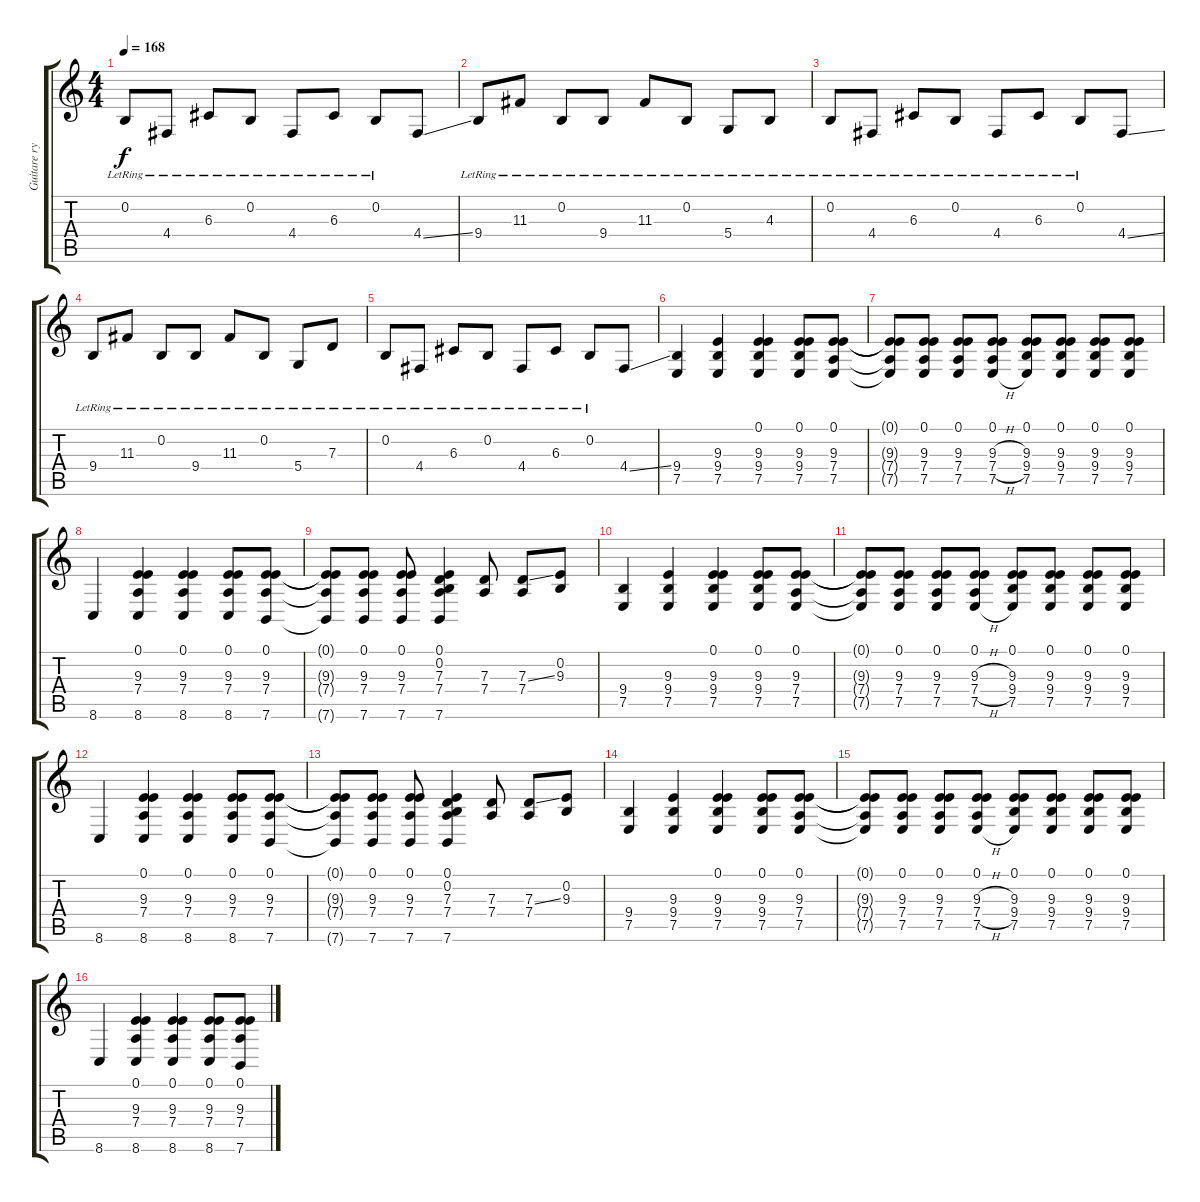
\track ("Guitare rythmique" "Guitare ry") {instrument fx4atmosphere}
\staff {score tabs}
\tuning (E4 B3 G3 D3 A2 E2) {hide}
\ts (4 4)
\tempo 168
\clef g2
\ks c
0.2{lr}.8{dy f} 4.4{lr}.8 6.3{lr}.8 0.2{lr}.8 4.4{lr}.8 6.3{lr}.8 0.2{lr}.8 4.4{ss}.8 |
9.4{lr}.8 11.3{lr}.8 0.2{lr}.8 9.4{lr}.8 11.3{lr}.8 0.2{lr}.8 5.4{lr}.8 4.3{lr}.8 |
0.2{lr}.8 4.4{lr}.8 6.3{lr}.8 0.2{lr}.8 4.4{lr}.8 6.3{lr}.8 0.2{lr}.8 4.4{ss}.8 |
9.4{lr}.8 11.3{lr}.8 0.2{lr}.8 9.4{lr}.8 11.3{lr}.8 0.2{lr}.8 5.4{lr}.8 7.3{lr}.8 |
0.2{lr}.8 4.4{lr}.8 6.3{lr}.8 0.2{lr}.8 4.4{lr}.8 6.3{lr}.8 0.2{lr}.8 4.4{ss}.8 |
(9.4 7.5).4 (9.3 9.4 7.5).4 (0.1 9.3 9.4 7.5).4 (0.1 9.3 9.4 7.5).8 (0.1 9.3 7.4 7.5).8 |
(0.1{t} 9.3{t} 7.4{t} 7.5{t}).8 (0.1 9.3 7.4 7.5).8 (0.1 9.3 7.4 7.5).8 (0.1{h} 9.3{h} 7.4{h} 7.5{h}).8 (0.1 9.3 9.4 7.5).8 (0.1 9.3 9.4 7.5).8 (0.1 9.3 9.4 7.5).8 (0.1 9.3 9.4 7.5).8 |
8.6.4 (0.1 9.3 7.4 8.6).4 (0.1 9.3 7.4 8.6).4 (0.1 9.3 7.4 8.6).8 (0.1 9.3 7.4 7.6).8 |
(0.1{t} 9.3{t} 7.4{t} 7.6{t}).8 (0.1 9.3 7.4 7.6).8 (0.1 9.3 7.4 7.6).8 (0.1 0.2 7.3 7.4 7.6).4 (7.3 7.4).8 (7.3{ss} 7.4).8 (0.2 9.3).8 |
(9.4 7.5).4 (9.3 9.4 7.5).4 (0.1 9.3 9.4 7.5).4 (0.1 9.3 9.4 7.5).8 (0.1 9.3 7.4 7.5).8 |
(0.1{t} 9.3{t} 7.4{t} 7.5{t}).8 (0.1 9.3 7.4 7.5).8 (0.1 9.3 7.4 7.5).8 (0.1{h} 9.3{h} 7.4{h} 7.5{h}).8 (0.1 9.3 9.4 7.5).8 (0.1 9.3 9.4 7.5).8 (0.1 9.3 9.4 7.5).8 (0.1 9.3 9.4 7.5).8 |
8.6.4 (0.1 9.3 7.4 8.6).4 (0.1 9.3 7.4 8.6).4 (0.1 9.3 7.4 8.6).8 (0.1 9.3 7.4 7.6).8 |
(0.1{t} 9.3{t} 7.4{t} 7.6{t}).8 (0.1 9.3 7.4 7.6).8 (0.1 9.3 7.4 7.6).8 (0.1 0.2 7.3 7.4 7.6).4 (7.3 7.4).8 (7.3{ss} 7.4).8 (0.2 9.3).8 |
(9.4 7.5).4 (9.3 9.4 7.5).4 (0.1 9.3 9.4 7.5).4 (0.1 9.3 9.4 7.5).8 (0.1 9.3 7.4 7.5).8 |
(0.1{t} 9.3{t} 7.4{t} 7.5{t}).8 (0.1 9.3 7.4 7.5).8 (0.1 9.3 7.4 7.5).8 (0.1{h} 9.3{h} 7.4{h} 7.5{h}).8 (0.1 9.3 9.4 7.5).8 (0.1 9.3 9.4 7.5).8 (0.1 9.3 9.4 7.5).8 (0.1 9.3 9.4 7.5).8 |
8.6.4 (0.1 9.3 7.4 8.6).4 (0.1 9.3 7.4 8.6).4 (0.1 9.3 7.4 8.6).8 (0.1 9.3 7.4 7.6).8
